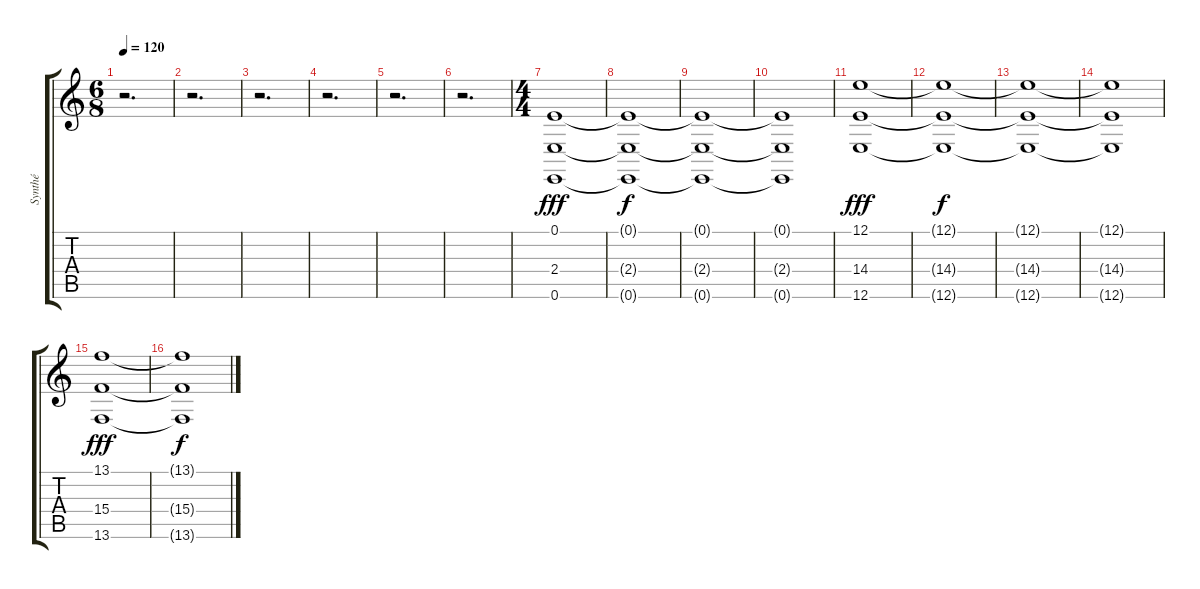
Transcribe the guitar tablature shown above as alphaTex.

\track ("Synthé" "Synthé") {instrument pad2warm}
\staff {score tabs}
\tuning (E4 B3 G3 D3 A2 E2) {hide}
\ts (6 8)
\tempo 120
\clef g2
\ks c
r.2{d dy f} |
r.2{d} |
r.2{d} |
r.2{d} |
r.2{d} |
r.2{d} |
\ts (4 4)
(0.1 2.4 0.6).1{dy fff instrument synthstrings2} |
(0.1{t} 2.4{t} 0.6{t}).1{dy f} |
(0.1{t} 2.4{t} 0.6{t}).1 |
(0.1{t} 2.4{t} 0.6{t}).1 |
(12.1 14.4 12.6).1{dy fff volume 13} |
(12.1{t} 14.4{t} 12.6{t}).1{dy f} |
(12.1{t} 14.4{t} 12.6{t}).1 |
(12.1{t} 14.4{t} 12.6{t}).1 |
(13.1 15.4 13.6).1{dy fff} |
(13.1{t} 15.4{t} 13.6{t}).1{dy f}
